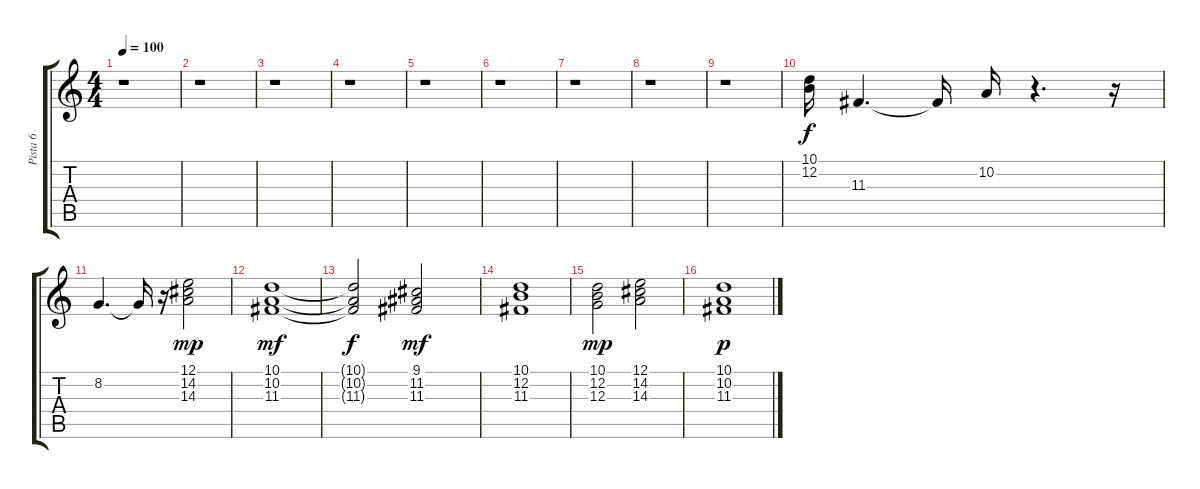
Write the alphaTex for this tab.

\track ("Pista 6" "Pista 6") {instrument rockorgan}
\staff {score tabs}
\tuning (E4 B3 G3 D3 A2 E2) {hide}
\ts (4 4)
\tempo 100
\clef g2
\ks c
r.1{dy f} |
r.1 |
r.1 |
r.1 |
r.1 |
r.1 |
r.1 |
r.1 |
r.1 |
(10.1 12.2).16 11.3.4{d} 11.3{t}.16 10.2.16 r.4{d} r.16 |
8.2.4{d} 8.2{t}.16 r.16 (12.1 14.2 14.3).2{dy mp} |
(10.1 10.2 11.3).1{dy mf} |
(10.1{t} 10.2{t} 11.3{t}).2{dy f} (9.1 11.2 11.3).2{dy mf} |
(10.1 12.2 11.3).1 |
(10.1 12.2 12.3).2{dy mp} (12.1 14.2 14.3).2 |
(10.1 10.2 11.3).1{dy p}
